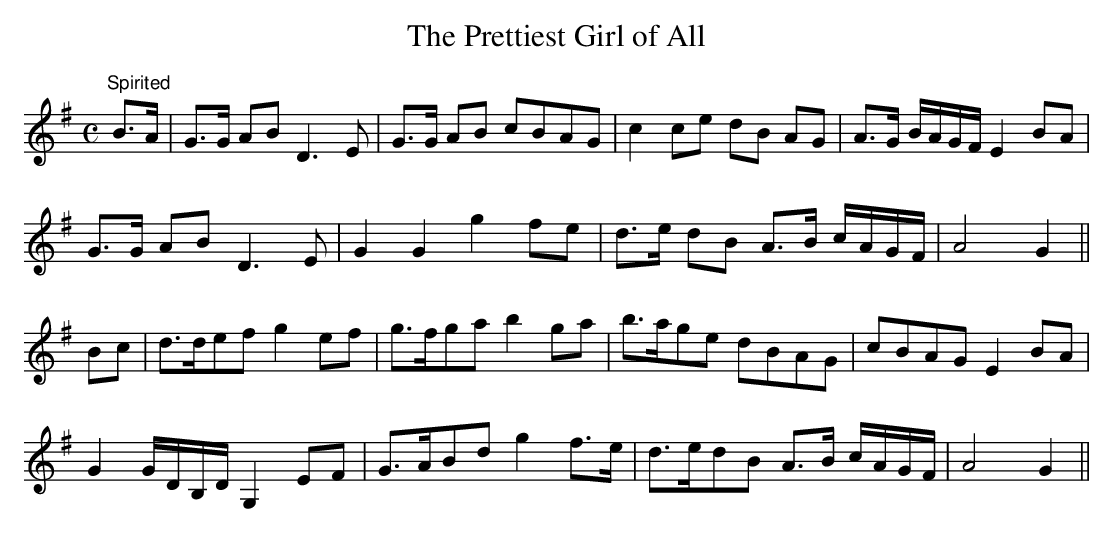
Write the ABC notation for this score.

X:1
T:Prettiest Girl of All, The
M:C
L:1/8
K:G
"Spirited"B>A | G>G AB D3E | G>G AB cBAG | c2 ce dB AG | A>G B/A/G/F/ E2 BA |
G>G AB D3E | G2G2g2 fe | d>e dB A>B c/A/G/F/ | A4 G2 ||
Bc | d>def g2 ef | g>fga b2 ga | b>age dBAG | cBAG E2 BA |
G2 G/D/B,/D/ G,2 EF | G>ABd g2 f>e | d>edB A>B c/A/G/F/ | A4 G2 ||
